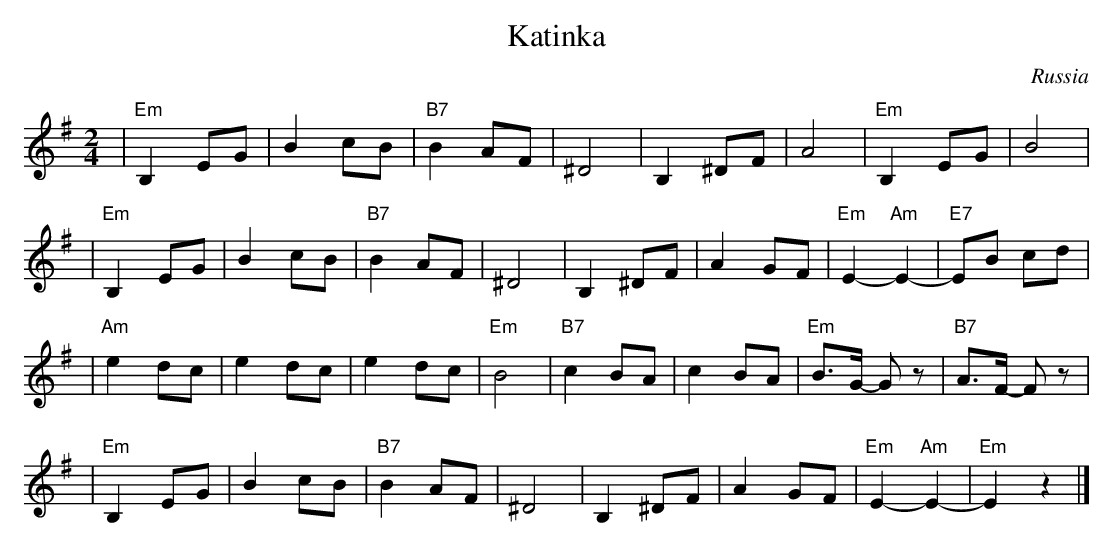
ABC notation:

X:1
T: Katinka
O: Russia
M: 2/4
L: 1/8
K: Em
| "Em"B,2 EG | B2 cB | "B7"B2 AF | ^D4 \
| B,2 ^DF | A4 | "Em"B,2 EG | B4 |
| "Em"B,2 EG | B2 cB | "B7"B2 AF | ^D4 \
| B,2 ^DF | A2 GF | "Em"E2- "Am"E2- | "E7"EB cd |
| "Am"e2 dc | e2 dc | e2 dc | "Em"B4 \
| "B7"c2 BA | c2 BA | "Em"B>G- Gz | "B7"A>F- Fz |
| "Em"B,2 EG | B2 cB | "B7"B2 AF | ^D4 \
| B,2 ^DF | A2 GF | "Em"E2- "Am"E2- | "Em"E2 z2 |]
